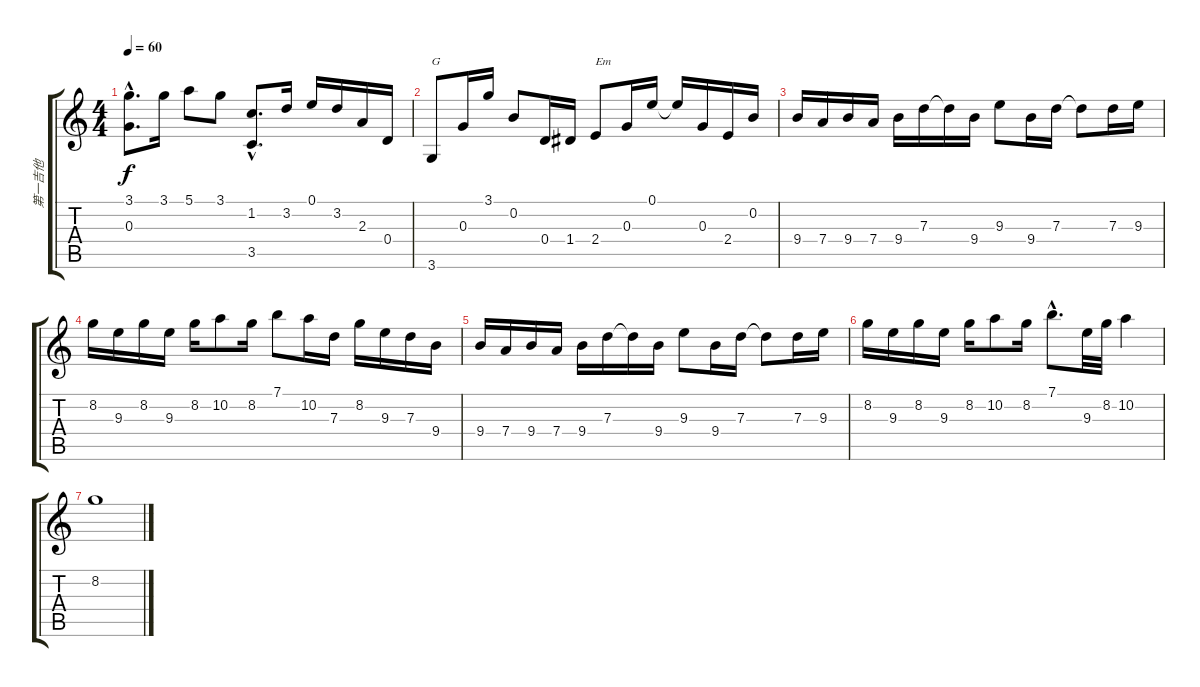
\track ("第一吉他" "第一吉他") {instrument acousticguitarsteel}
\staff {score tabs}
\tuning (E4 B3 G3 D3 A2 E2) {hide}
\ts (4 4)
\tempo 60
\clef g2
\ks c
(3.1{hac} 0.3{hac}).8{d dy f} 3.1.16 5.1.8 3.1.8 (1.2{hac} 3.5{hac}).8{d} 3.2.16 0.1.16 3.2.16 2.3.16 0.4.16 |
3.6.8{txt "G"} 0.3.16 3.1.16 0.2.8 0.4.16 1.4.16 2.4.8{txt "Em"} 0.3.16 0.1.16 0.1{t}.16 0.3.16 2.4.16 0.2.16 |
9.4.16 7.4.16 9.4.16 7.4.16 9.4.16 7.3.16 7.3{t}.16 9.4.16 9.3.8 9.4.16 7.3.16 7.3{t}.8 7.3.16 9.3.16 |
8.2.16 9.3.16 8.2.16 9.3.16 8.2.16 10.2.8 8.2.16 7.1.8 10.2.16 7.3.16 8.2.16 9.3.16 7.3.16 9.4.16 |
9.4.16 7.4.16 9.4.16 7.4.16 9.4.16 7.3.16 7.3{t}.16 9.4.16 9.3.8 9.4.16 7.3.16 7.3{t}.8 7.3.16 9.3.16 |
8.2.16 9.3.16 8.2.16 9.3.16 8.2.16 10.2.8 8.2.16 7.1{hac}.8{d} 9.3.32 8.2.32 10.2.4 |
8.2.1
